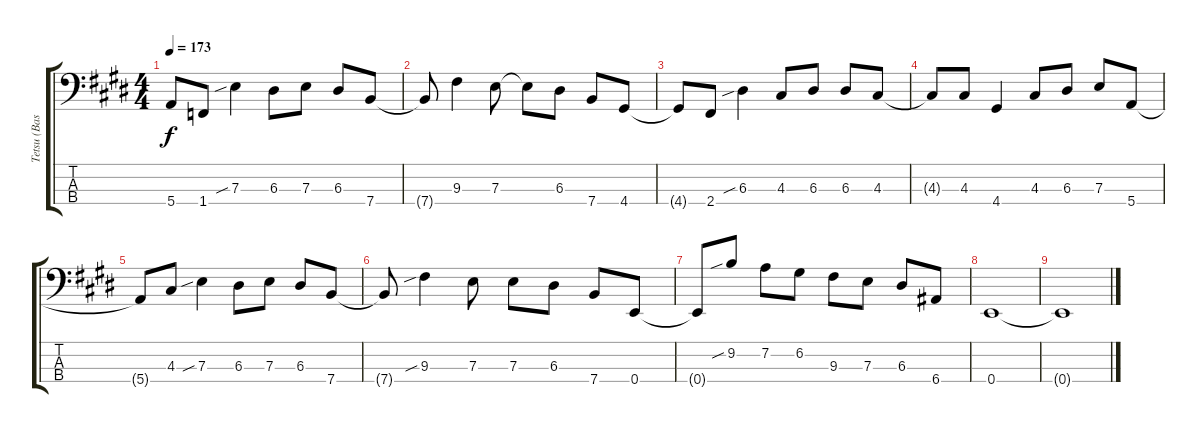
\track ("Tetsu (Bass)" "Tetsu (Bas") {instrument electricbasspick}
\staff {score tabs}
\tuning (G2 D2 A1 E1) {hide}
\ts (4 4)
\tempo 173
\clef f4
\ks e
5.4{t}.8{dy f} 1.4.8 7.3{sib}.4 6.3.8 7.3.8 6.3.8 7.4.8 |
7.4{t}.8 9.3.4 7.3.8 7.3{t}.8 6.3.8 7.4.8 4.4.8 |
4.4{t}.8 2.4.8 6.3{sib}.4 4.3.8 6.3.8 6.3.8 4.3.8 |
4.3{t}.8 4.3.8 4.4.4 4.3.8 6.3.8 7.3.8 5.4.8 |
5.4{t}.8 4.3.8 7.3{sib}.4 6.3.8 7.3.8 6.3.8 7.4.8 |
7.4{t}.8 9.3{sib}.4 7.3.8 7.3.8 6.3.8 7.4.8 0.4.8 |
0.4{t}.8 9.2{sib}.8 7.2.8 6.2.8 9.3.8 7.3.8 6.3.8 6.4.8 |
0.4.1 |
0.4{t}.1
